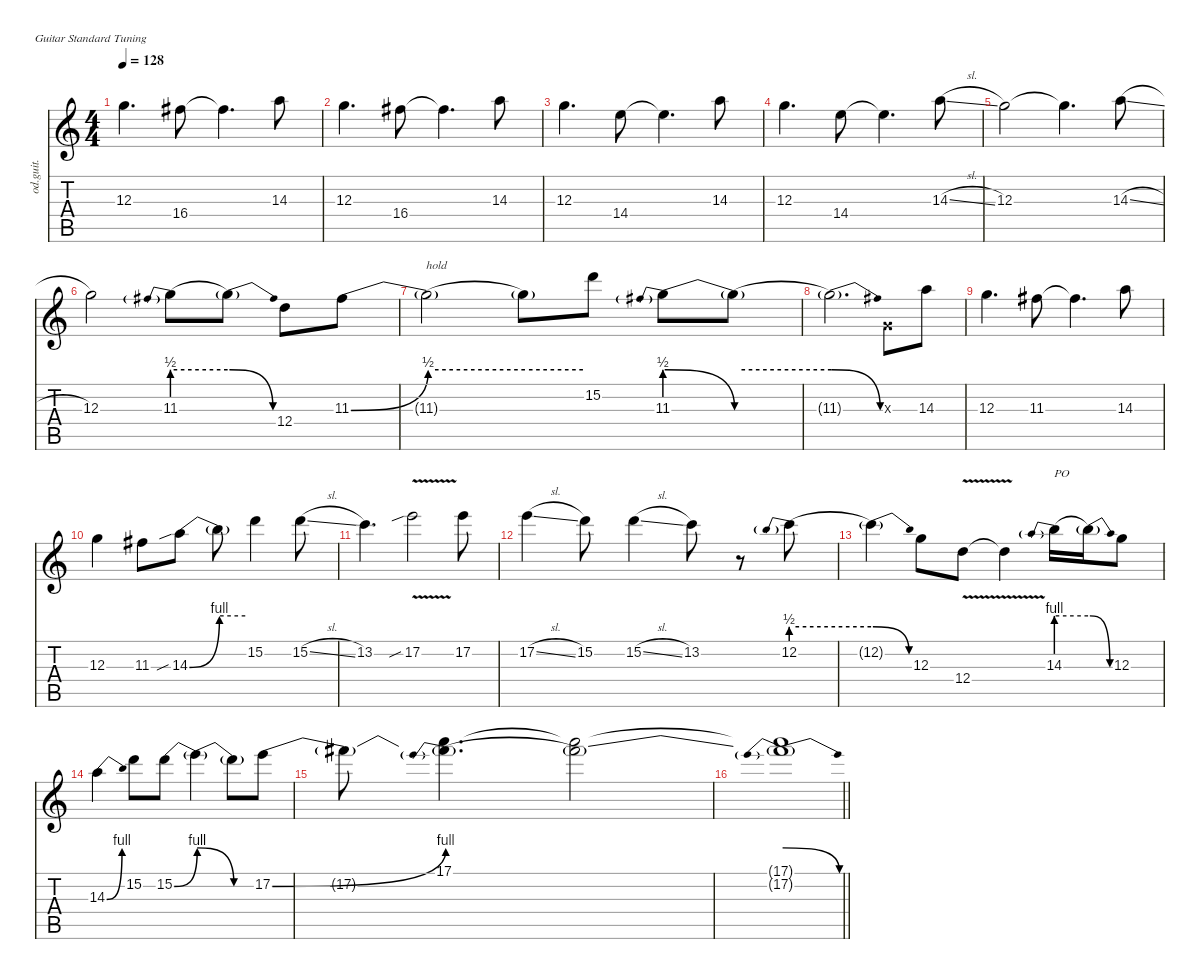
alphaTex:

\defaultSystemsLayout 4
\hideDynamics
\bracketExtendMode nobrackets
\otherSystemsTrackNameOrientation horizontal
\track ("Guitar(Slash)" "od.guit.") {instrument overdrivenguitar}
\staff {score tabs}
\tuning (E4 B3 G3 D3 A2 E2)
\ts (4 4)
\tempo 128
\clef g2
\ks c
12.3.4{d dy ff beam Down} 16.4{acc #}.8{beam Down} 16.4{t acc #}.4{d dy f beam Down} 14.3.8{dy ff beam Down} |
12.3.4{d beam Down} 16.4{acc #}.8{dy f beam Down} 16.4{t acc #}.4{d beam Down} 14.3.8{dy ff beam Down} |
12.3.4{d beam Down} 14.4.8{beam Down} 14.4{t}.4{d beam Down} 14.3.8{beam Down} |
12.3.4{d beam Down} 14.4.8{beam Down} 14.4{t}.4{d beam Down} 14.3{sl}.8{beam Down} |
12.3.2{beam Down} 12.3{t}.4{d beam Down} 14.3{sl}.8{beam Down} |
12.3.2{beam Down} 11.3{be (prebend 0 2 60 2)}.8{beam Down} 11.3{be (release 0 2 60 0) t}.8{beam Down} 12.4.8{beam Down} 11.3{be (bend 0 0 60 2) acc #}.8{beam Down} |
11.3{be (hold 0 2 60 2) t}.2{txt "hold" beam Down} 11.3{be (hold 0 2 60 2) t}.8{beam Down} 15.2.8{beam Down} 11.3{be (prebendrelease 0 2 60 0)}.8{beam Down} 11.3{be (hold 0 2 60 2) t}.8{beam Down} |
11.3{be (release 0 2 60 0) t}.2{d beam Down} 0.3{x}.8{beam Down} 14.3.8{beam Down} |
12.3.4{d beam Down} 11.3{acc #}.8{beam Down} 11.3{t acc #}.4{d beam Down} 14.3.8{beam Down} |
12.3.4{beam Down} 11.3{acc #}.8{beam Down} 14.3{be (bend 0 0 60 4) sib}.8{beam Down} 14.3{be (hold 0 4 60 4) t}.8{beam Down} 15.2.4{beam Down} 15.2{sl}.8{beam Down} |
13.2.4{d beam Down} 17.2{v sib}.2{beam Down} 17.2.8{beam Down} |
17.2{sl}.4{beam Down} 15.2.8{beam Down} 15.2{sl}.4{beam Down} 13.2.8{beam Down} r.8{beam Down} 12.2{be (prebend 0 2 60 2)}.8{beam Down} |
12.2{be (release 0 2 60 0) t}.4{beam Down} 12.3.8{beam Down} 12.4{v}.8{beam Down} 12.4{v t}.4{beam Down} 14.3{be (prebend 0 4 60 4)}.16{txt "PO" beam Down} 14.3{be (release 0 4 60 0) t}.16{beam Down} 12.3.8{beam Down} |
14.3{be (bend 0 0 30 4)}.4{beam Down} 15.2.8{beam Down} 15.2{be (bend 0 0 60 4)}.8{beam Down} 15.2{be (release 0 4 60 0) t}.4{beam Down} 15.2{be (hold 0 0 60 0) t}.8{dy f beam Down} 17.2{be (bend 0 0 60 4)}.8{dy ff beam Down} |
17.2{t}.8{beam Down} (17.1 17.2{be (prebend 0 4 60 4) t}).4{d beam Down} (17.1{t} 17.2{t}).2{beam Down} |
\barLineRight lightlight
(17.1{t} 17.2{be (prebendrelease 0 4 60 0) t}).1{beam Down}
